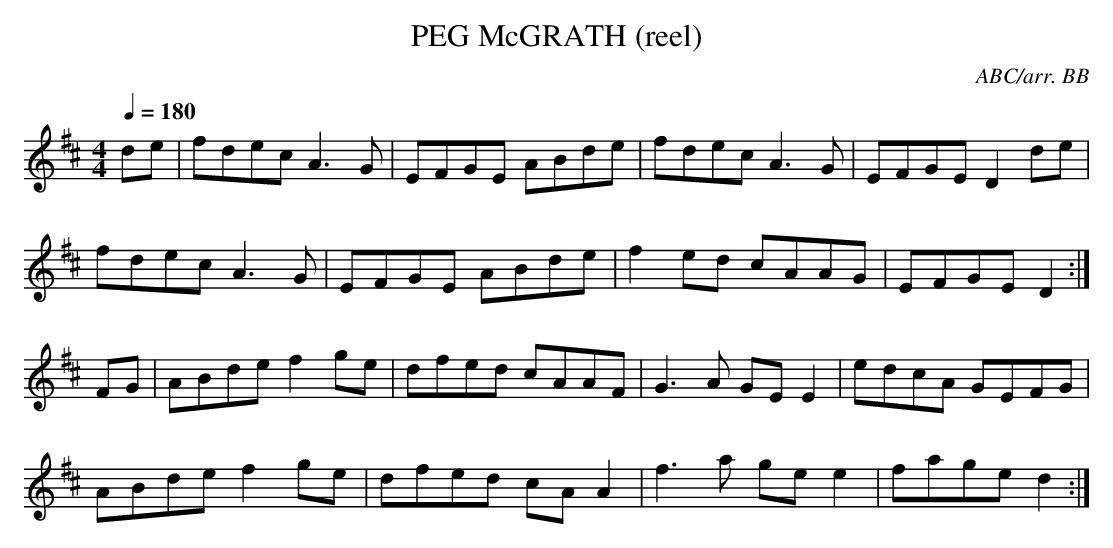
X:1
T:PEG McGRATH (reel)
C:ABC/arr. BB
M:4/4
L:1/8
Q:1/4=180
K:D
de|fdec A3G|EFGE ABde|fdec A3G|EFGE D2 de|
fdec A3G|EFGE ABde|f2 ed cAAG|EFGE D2:|
FG|ABde f2 ge|dfed cAAF|G3A GE E2|edcA GEFG|
ABde f2 ge|dfed cA A2|f3a ge e2|fage d2:|
